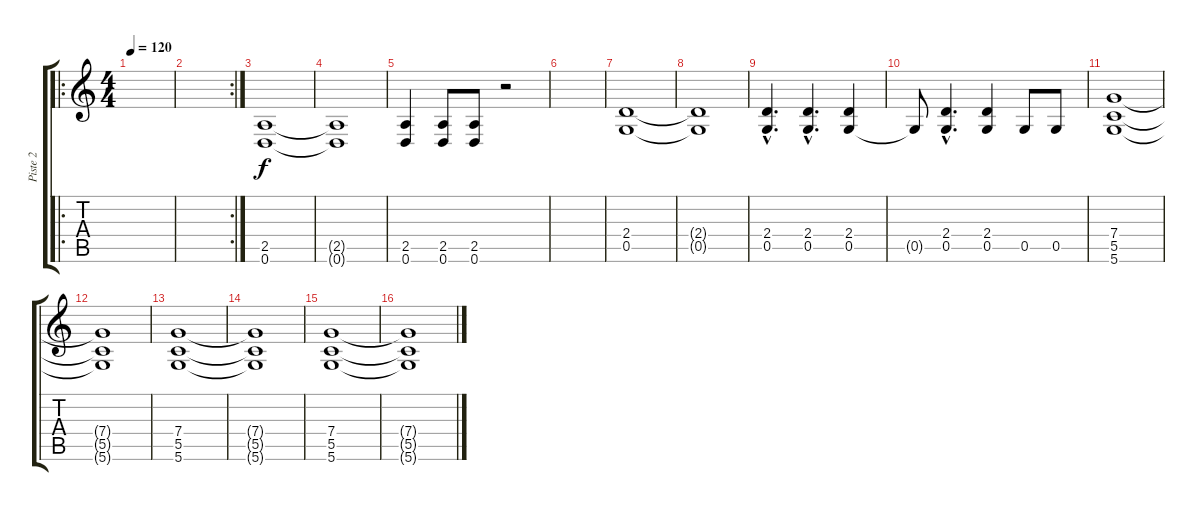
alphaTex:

\track ("Piste 2" "Piste 2") {instrument overdrivenguitar}
\staff {score tabs}
\tuning (D4 A3 F3 C3 G2 D2) {hide}
\ro
\ts (4 4)
\tempo 120
\tempo 140
\tempo 120
\clef g2
\ks c
|
\rc 2
|
(2.5 0.6).1 |
(2.5{t} 0.6{t}).1 |
(2.5 0.6).4 (2.5 0.6).8 (2.5 0.6).8 r.2 |
|
(2.4 0.5).1 |
(2.4{t} 0.5{t}).1 |
(2.4{hac} 0.5{hac}).4{d} (2.4{hac} 0.5{hac}).4{d} (2.4 0.5).4 |
0.5{t}.8 (2.4{hac} 0.5{hac}).4{d} (2.4 0.5).4 0.5.8 0.5.8 |
(7.4 5.5 5.6).1 |
(7.4{t} 5.5{t} 5.6{t}).1 |
(7.4 5.5 5.6).1 |
(7.4{t} 5.5{t} 5.6{t}).1 |
(7.4 5.5 5.6).1 |
(7.4{t} 5.5{t} 5.6{t}).1
